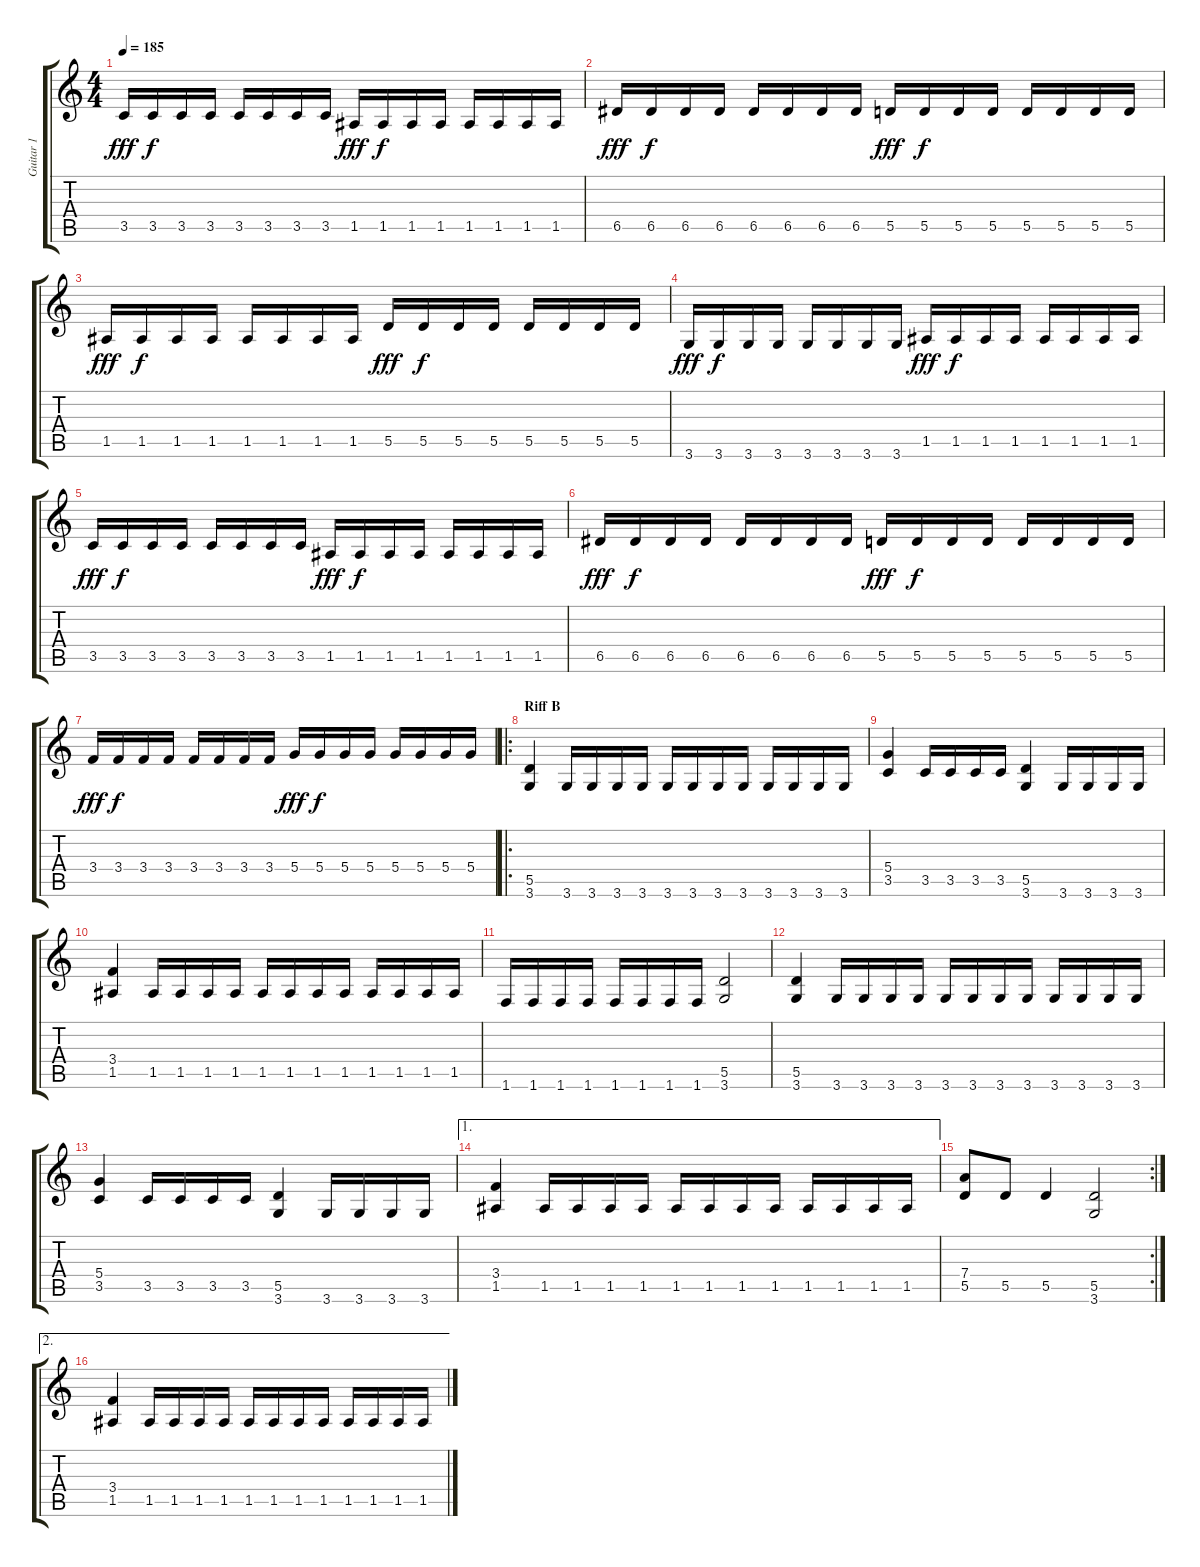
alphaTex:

\track ("Guitar 1" "Guitar 1") {instrument distortionguitar}
\staff {score tabs}
\tuning (E4 B3 G3 D3 A2 E2) {hide}
\ts (4 4)
\tempo 185
\clef g2
\ks c
3.5.16{dy fff} 3.5.16{dy f} 3.5.16 3.5.16 3.5.16 3.5.16 3.5.16 3.5.16 1.5.16{dy fff} 1.5.16{dy f} 1.5.16 1.5.16 1.5.16 1.5.16 1.5.16 1.5.16 |
6.5.16{dy fff} 6.5.16{dy f} 6.5.16 6.5.16 6.5.16 6.5.16 6.5.16 6.5.16 5.5.16{dy fff} 5.5.16{dy f} 5.5.16 5.5.16 5.5.16 5.5.16 5.5.16 5.5.16 |
1.5.16{dy fff} 1.5.16{dy f} 1.5.16 1.5.16 1.5.16 1.5.16 1.5.16 1.5.16 5.5.16{dy fff} 5.5.16{dy f} 5.5.16 5.5.16 5.5.16 5.5.16 5.5.16 5.5.16 |
3.6.16{dy fff} 3.6.16{dy f} 3.6.16 3.6.16 3.6.16 3.6.16 3.6.16 3.6.16 1.5.16{dy fff} 1.5.16{dy f} 1.5.16 1.5.16 1.5.16 1.5.16 1.5.16 1.5.16 |
3.5.16{dy fff} 3.5.16{dy f} 3.5.16 3.5.16 3.5.16 3.5.16 3.5.16 3.5.16 1.5.16{dy fff} 1.5.16{dy f} 1.5.16 1.5.16 1.5.16 1.5.16 1.5.16 1.5.16 |
6.5.16{dy fff} 6.5.16{dy f} 6.5.16 6.5.16 6.5.16 6.5.16 6.5.16 6.5.16 5.5.16{dy fff} 5.5.16{dy f} 5.5.16 5.5.16 5.5.16 5.5.16 5.5.16 5.5.16 |
3.4.16{dy fff} 3.4.16{dy f} 3.4.16 3.4.16 3.4.16 3.4.16 3.4.16 3.4.16 5.4.16{dy fff} 5.4.16{dy f} 5.4.16 5.4.16 5.4.16 5.4.16 5.4.16 5.4.16 |
\ro
\section ("" "Riff B")
(5.5 3.6).4 3.6.16 3.6.16 3.6.16 3.6.16 3.6.16 3.6.16 3.6.16 3.6.16 3.6.16 3.6.16 3.6.16 3.6.16 |
(5.4 3.5).4 3.5.16 3.5.16 3.5.16 3.5.16 (5.5 3.6).4 3.6.16 3.6.16 3.6.16 3.6.16 |
(3.4 1.5).4 1.5.16 1.5.16 1.5.16 1.5.16 1.5.16 1.5.16 1.5.16 1.5.16 1.5.16 1.5.16 1.5.16 1.5.16 |
1.6.16 1.6.16 1.6.16 1.6.16 1.6.16 1.6.16 1.6.16 1.6.16 (5.5 3.6).2 |
(5.5 3.6).4 3.6.16 3.6.16 3.6.16 3.6.16 3.6.16 3.6.16 3.6.16 3.6.16 3.6.16 3.6.16 3.6.16 3.6.16 |
(5.4 3.5).4 3.5.16 3.5.16 3.5.16 3.5.16 (5.5 3.6).4 3.6.16 3.6.16 3.6.16 3.6.16 |
\ae 1
(3.4 1.5).4 1.5.16 1.5.16 1.5.16 1.5.16 1.5.16 1.5.16 1.5.16 1.5.16 1.5.16 1.5.16 1.5.16 1.5.16 |
\rc 2
(7.4 5.5).8 5.5.8 5.5.4 (5.5 3.6).2 |
\ae 2
(3.4 1.5).4 1.5.16 1.5.16 1.5.16 1.5.16 1.5.16 1.5.16 1.5.16 1.5.16 1.5.16 1.5.16 1.5.16 1.5.16
